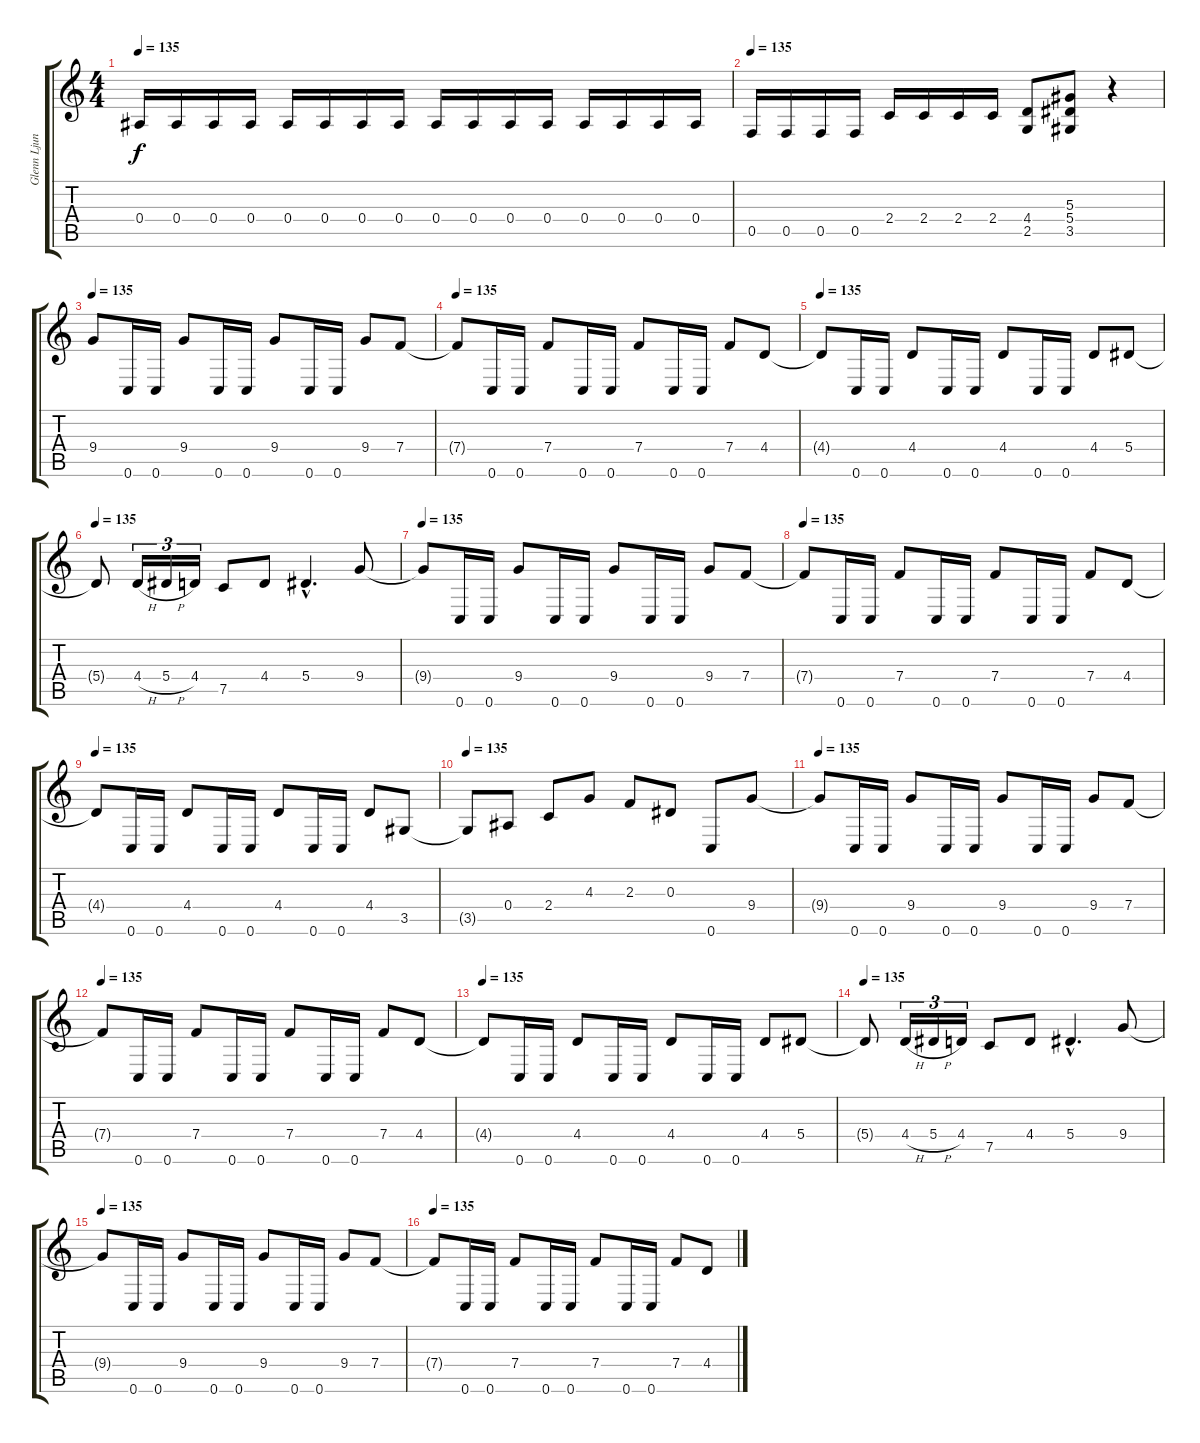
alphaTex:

\track ("Glenn Ljungstrom" "Glenn Ljun") {instrument overdrivenguitar}
\staff {score tabs}
\tuning (C4 G3 Eb3 Bb2 F2 C2) {hide}
\ts (4 4)
\tempo 135
\clef g2
\ks c
0.4.16{dy f} 0.4.16 0.4.16 0.4.16 0.4.16 0.4.16 0.4.16 0.4.16 0.4.16 0.4.16 0.4.16 0.4.16 0.4.16 0.4.16 0.4.16 0.4.16 |
\tempo 135
0.5.16 0.5.16 0.5.16 0.5.16 2.4.16 2.4.16 2.4.16 2.4.16 (4.4 2.5).8 (5.3 5.4 3.5).8 r.4 |
\tempo 135
9.4.8 0.6.16 0.6.16 9.4.8 0.6.16 0.6.16 9.4.8 0.6.16 0.6.16 9.4.8 7.4.8 |
\tempo 135
7.4{t}.8 0.6.16 0.6.16 7.4.8 0.6.16 0.6.16 7.4.8 0.6.16 0.6.16 7.4.8 4.4.8 |
\tempo 135
4.4{t}.8 0.6.16 0.6.16 4.4.8 0.6.16 0.6.16 4.4.8 0.6.16 0.6.16 4.4.8 5.4.8 |
\tempo 135
5.4{t}.8 4.4{h}.16{tu (3 2)} 5.4{h}.16{tu (3 2)} 4.4.16{tu (3 2)} 7.5.8 4.4.8 5.4{hac}.4{d} 9.4.8 |
\tempo 135
9.4{t}.8 0.6.16 0.6.16 9.4.8 0.6.16 0.6.16 9.4.8 0.6.16 0.6.16 9.4.8 7.4.8 |
\tempo 135
7.4{t}.8 0.6.16 0.6.16 7.4.8 0.6.16 0.6.16 7.4.8 0.6.16 0.6.16 7.4.8 4.4.8 |
\tempo 135
4.4{t}.8 0.6.16 0.6.16 4.4.8 0.6.16 0.6.16 4.4.8 0.6.16 0.6.16 4.4.8 3.5.8 |
\tempo 135
3.5{t}.8 0.4.8 2.4.8 4.3.8 2.3.8 0.3.8 0.6.8 9.4.8 |
\tempo 135
9.4{t}.8 0.6.16 0.6.16 9.4.8 0.6.16 0.6.16 9.4.8 0.6.16 0.6.16 9.4.8 7.4.8 |
\tempo 135
7.4{t}.8 0.6.16 0.6.16 7.4.8 0.6.16 0.6.16 7.4.8 0.6.16 0.6.16 7.4.8 4.4.8 |
\tempo 135
4.4{t}.8 0.6.16 0.6.16 4.4.8 0.6.16 0.6.16 4.4.8 0.6.16 0.6.16 4.4.8 5.4.8 |
\tempo 135
5.4{t}.8 4.4{h}.16{tu (3 2)} 5.4{h}.16{tu (3 2)} 4.4.16{tu (3 2)} 7.5.8 4.4.8 5.4{hac}.4{d} 9.4.8 |
\tempo 135
9.4{t}.8 0.6.16 0.6.16 9.4.8 0.6.16 0.6.16 9.4.8 0.6.16 0.6.16 9.4.8 7.4.8 |
\tempo 135
7.4{t}.8 0.6.16 0.6.16 7.4.8 0.6.16 0.6.16 7.4.8 0.6.16 0.6.16 7.4.8 4.4.8
